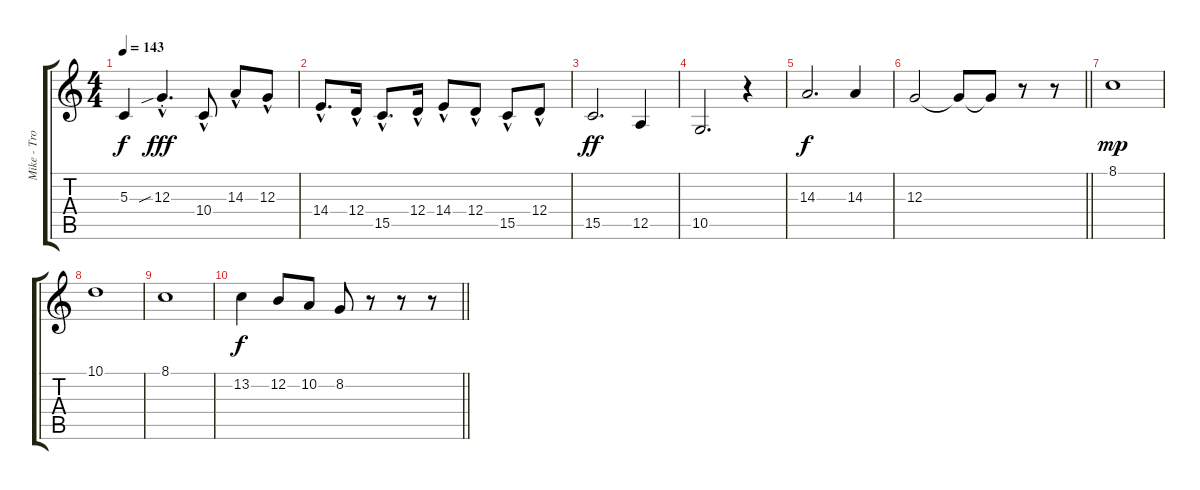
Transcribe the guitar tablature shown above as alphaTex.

\track ("Mike - Trombone" "Mike - Tro") {instrument trombone}
\staff {score tabs}
\tuning (E4 B3 G3 D3 A2 E2) {hide}
\ts (4 4)
\tempo 143
\clef g2
\ks c
5.3{t}.4{dy f} 12.3{sib hac st}.4{d dy fff} 10.4{hac}.8 14.3{hac}.8 12.3{hac}.8 |
14.4{hac}.8{d} 12.4{hac}.16 15.5{hac}.8{d} 12.4{hac}.16 14.4{hac}.8 12.4{hac}.8 15.5{hac}.8 12.4{hac}.8 |
15.5.2{d dy ff} 12.5.4 |
10.5.2{d} r.4 |
14.3.2{d dy f} 14.3.4 |
\barLineRight lightlight
12.3.2 12.3{t}.8 12.3{t}.8 r.8 r.8 |
8.1.1{dy mp} |
10.1.1 |
8.1.1 |
\barLineRight lightlight
13.2.4{dy f} 12.2.8 10.2.8 8.2.8 r.8 r.8 r.8
